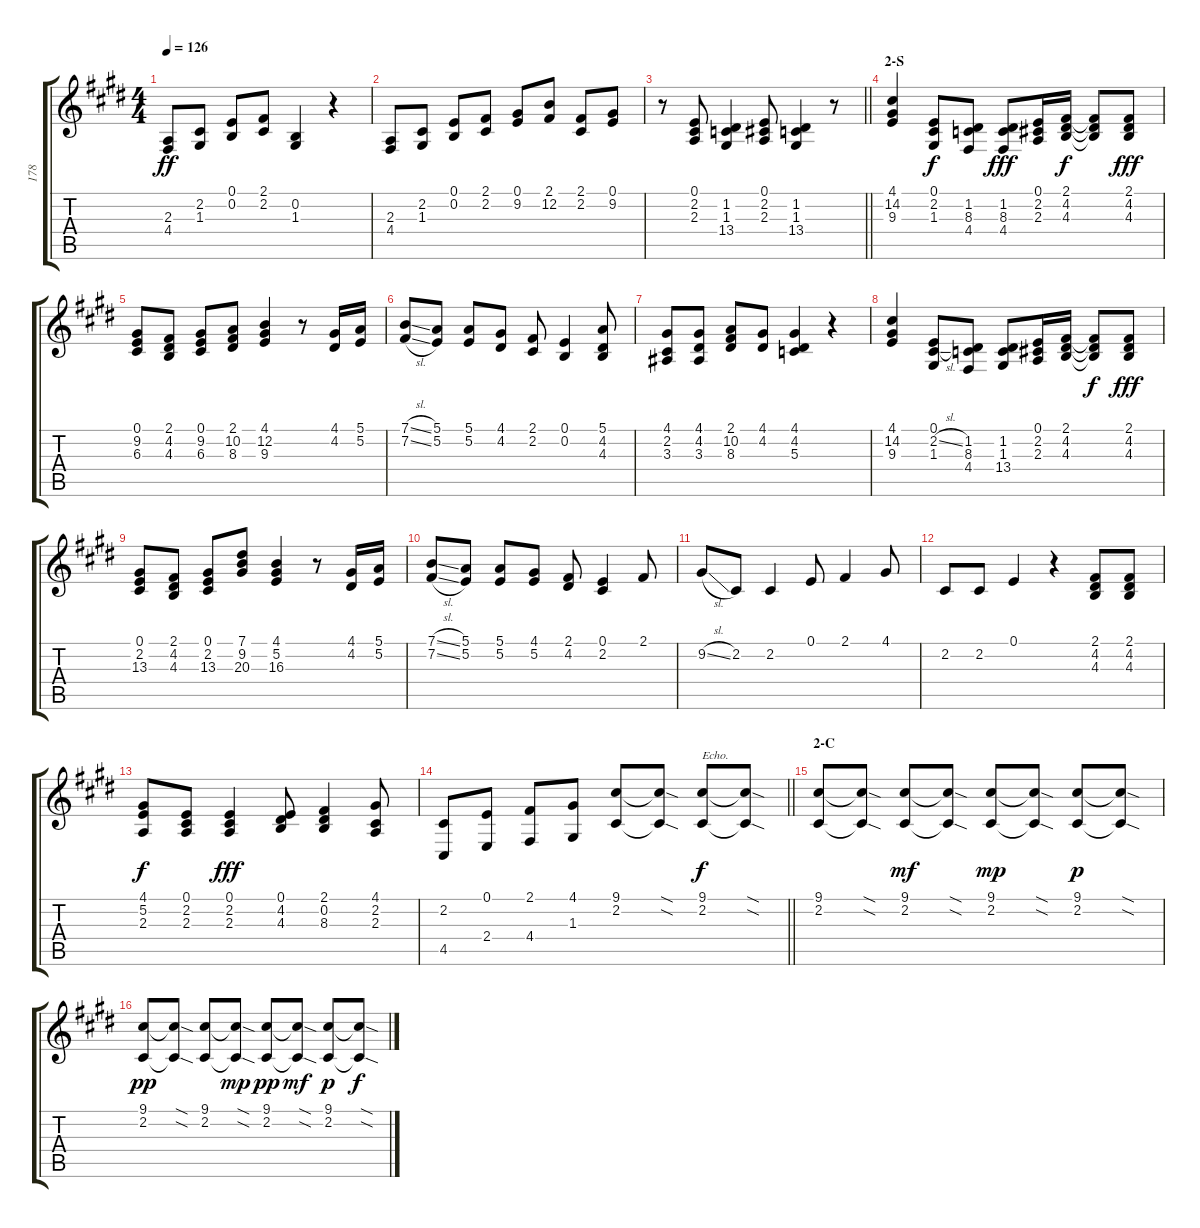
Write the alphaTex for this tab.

\track ("178" "178") {instrument altosax}
\staff {score tabs}
\tuning (E4 B3 G3 D3 A2 E2) {hide}
\ts (4 4)
\tempo 126
\clef g2
\ks e
(2.3 4.4).8{dy ff} (2.2 1.3).8 (0.1 0.2).8 (2.1 2.2).8 (0.2 1.3).4 r.4 |
(2.3 4.4).8 (2.2 1.3).8 (0.1 0.2).8 (2.1 2.2).8 (0.1 9.2).8 (2.1 12.2).8 (2.1 2.2).8 (0.1 9.2).8 |
\barLineRight lightlight
r.8 (0.1 2.2 2.3).8 (1.2 1.3 13.4).4 (0.1 2.2 2.3).8 (1.2 1.3 13.4).4 r.8 |
\section ("" "2-S")
(4.1 14.2 9.3).4 (0.1 2.2 1.3).8{dy f} (1.2 8.3 4.4).8 (1.2 8.3 4.4).8{dy fff} (0.1 2.2 2.3).16 (2.1 4.2 4.3).16{dy f} (2.1{t} 4.2{t} 4.3{t}).8 (2.1 4.2 4.3).8{dy fff} |
(0.1 9.2 6.3).8 (2.1 4.2 4.3).8 (0.1 9.2 6.3).8 (2.1 10.2 8.3).8 (4.1 12.2 9.3).4 r.8 (4.1 4.2).16 (5.1 5.2).16 |
(7.1{sl} 7.2{sl}).8 (5.1 5.2).8 (5.1 5.2).8 (4.1 4.2).8 (2.1 2.2).8 (0.1 0.2).4 (5.1 4.2 4.3).8 |
(4.1 2.2 3.3).8 (4.1 4.2 3.3).8 (2.1 10.2 8.3).8 (4.1 4.2).8 (4.1 4.2 5.3).4 r.4 |
(4.1 14.2 9.3).4 (0.1 2.2{sl} 1.3).8 (1.2 8.3 4.4).8 (1.2 1.3 13.4).8 (0.1 2.2 2.3).16 (2.1 4.2 4.3).16 (2.1{t} 4.2{t} 4.3{t}).8{dy f} (2.1 4.2 4.3).8{dy fff} |
(0.1 2.2 13.3).8 (2.1 4.2 4.3).8 (0.1 2.2 13.3).8 (7.1 9.2 20.3).8 (4.1 5.2 16.3).4 r.8 (4.1 4.2).16 (5.1 5.2).16 |
(7.1{sl} 7.2{sl}).8 (5.1 5.2).8 (5.1 5.2).8 (4.1 5.2).8 (2.1 4.2).8 (0.1 2.2).4 2.1.8 |
9.2{sl}.8 2.2.8 2.2.4 0.1.8 2.1.4 4.1.8 |
2.2.8 2.2.8 0.1.4 r.4 (2.1 4.2 4.3).8 (2.1 4.2 4.3).8 |
(4.1 5.2 2.3).8{dy f} (0.1 2.2 2.3).8 (0.1 2.2 2.3).4{dy fff} (0.1 4.2 4.3).8 (2.1 0.2 8.3).4 (4.1 2.2 2.3).8 |
\barLineRight lightlight
(2.2 4.5).8 (0.1 2.4).8 (2.1 4.4).8 (4.1 1.3).8 (9.1 2.2).8 (9.1{sod t} 2.2{sod t}).8 (9.1 2.2).8{txt "Echo." dy f} (9.1{sod t} 2.2{sod t}).8 |
\section ("" "2-C")
(9.1 2.2).8 (9.1{sod t} 2.2{sod t}).8 (9.1 2.2).8{dy mf} (9.1{sod t} 2.2{sod t}).8 (9.1 2.2).8{dy mp} (9.1{sod t} 2.2{sod t}).8 (9.1 2.2).8{dy p} (9.1{sod t} 2.2{sod t}).8 |
(9.1 2.2).8{dy pp} (9.1{sod t} 2.2{sod t}).8 (9.1 2.2).8 (9.1{sod t} 2.2{sod t}).8{dy mp} (9.1 2.2).8{dy pp} (9.1{sod t} 2.2{sod t}).8{dy mf} (9.1 2.2).8{dy p} (9.1{sod t} 2.2{sod t}).8{dy f}
